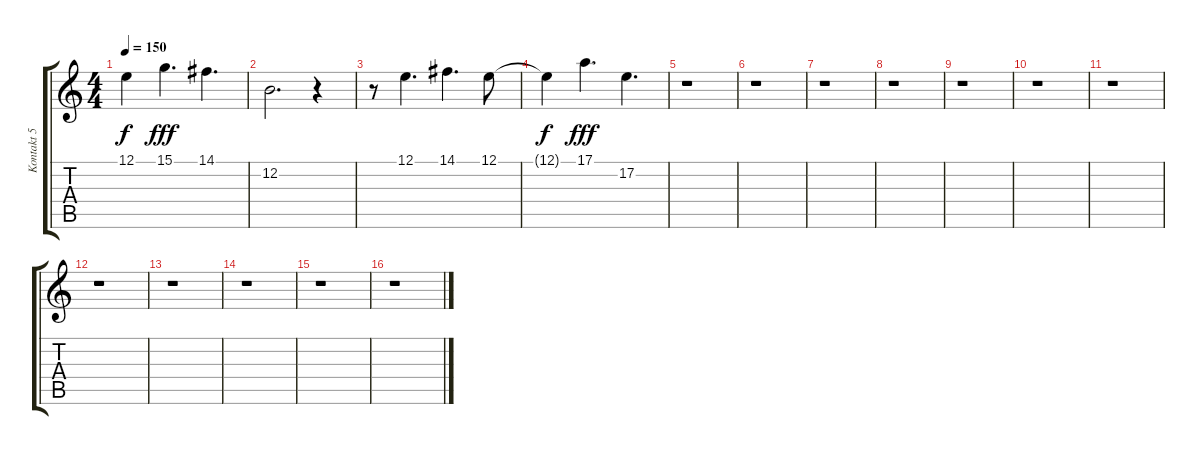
\track ("Kontakt 5 #2 (MIDI)" "Kontakt 5 ") {instrument acousticgrandpiano}
\staff {score tabs}
\tuning (E4 B3 G3 D3 A2 E2) {hide}
\ts (4 4)
\tempo 150
\clef g2
\ks c
12.1{t}.4{dy f} 15.1.4{d dy fff} 14.1.4{d} |
12.2.2{d} r.4 |
r.8 12.1.4{d} 14.1.4{d} 12.1.8 |
12.1{t}.4{dy f} 17.1.4{d dy fff} 17.2.4{d} |
r.1 |
r.1 |
r.1 |
r.1 |
r.1 |
r.1 |
r.1 |
r.1 |
r.1 |
r.1 |
r.1 |
r.1
